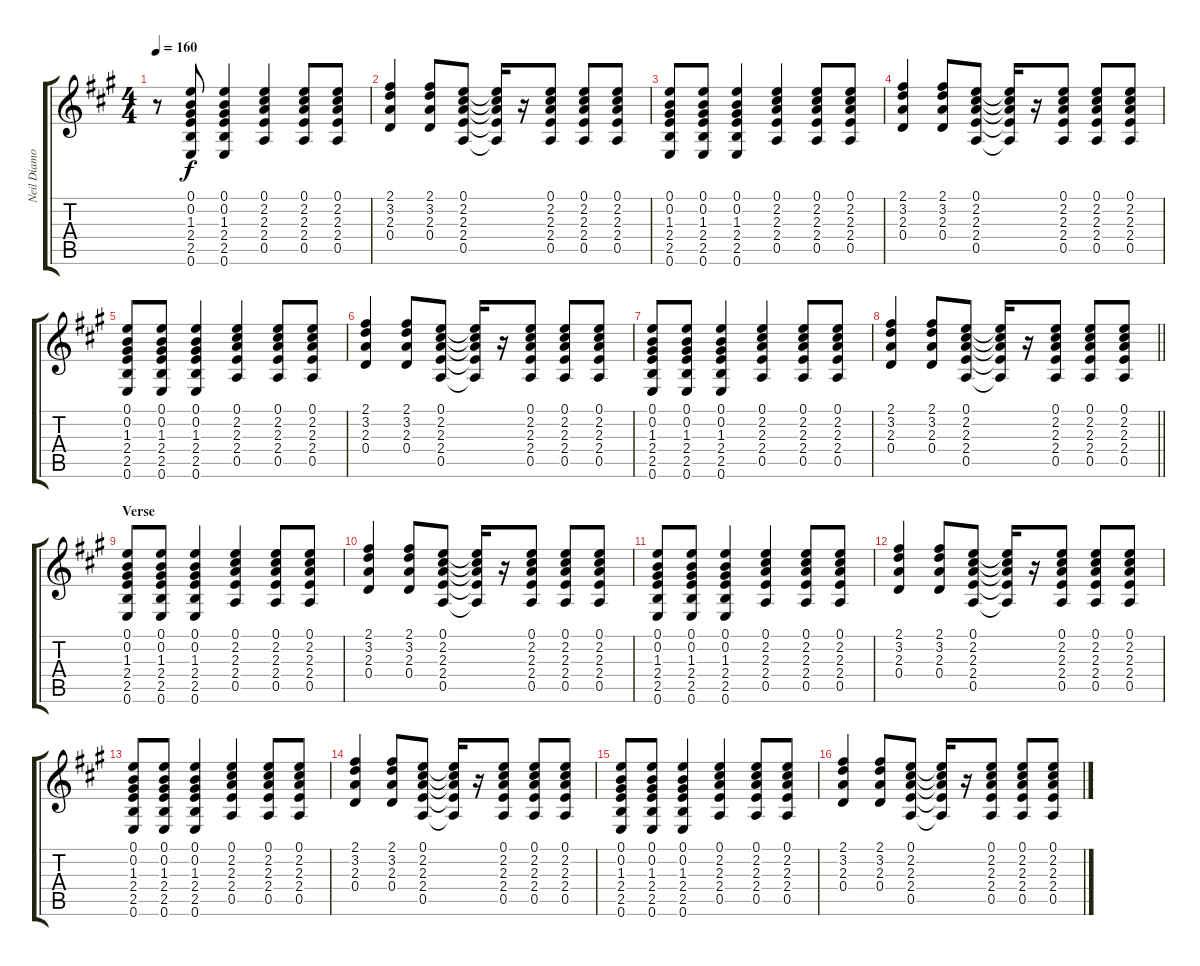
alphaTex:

\track ("Neil Diamond-Acoustic Gtr (Steel)" "Neil Diamo") {instrument acousticguitarsteel}
\staff {score tabs}
\tuning (E4 B3 G3 D3 A2 E2) {hide}
\ts (4 4)
\tempo 160
\clef g2
\ks a
r.8{dy f instrument acousticguitarsteel} (0.1 0.2 1.3 2.4 2.5 0.6).8 (0.1 0.2 1.3 2.4 2.5 0.6).4 (0.1 2.2 2.3 2.4 0.5).4 (0.1 2.2 2.3 2.4 0.5).8 (0.1 2.2 2.3 2.4 0.5).8 |
(2.1 3.2 2.3 0.4).4 (2.1 3.2 2.3 0.4).8 (0.1 2.2 2.3 2.4 0.5).8 (0.1{t} 2.2{t} 2.3{t} 2.4{t} 0.5{t}).16 r.16 (0.1 2.2 2.3 2.4 0.5).8 (0.1 2.2 2.3 2.4 0.5).8 (0.1 2.2 2.3 2.4 0.5).8 |
(0.1 0.2 1.3 2.4 2.5 0.6).8 (0.1 0.2 1.3 2.4 2.5 0.6).8 (0.1 0.2 1.3 2.4 2.5 0.6).4 (0.1 2.2 2.3 2.4 0.5).4 (0.1 2.2 2.3 2.4 0.5).8 (0.1 2.2 2.3 2.4 0.5).8 |
(2.1 3.2 2.3 0.4).4 (2.1 3.2 2.3 0.4).8 (0.1 2.2 2.3 2.4 0.5).8 (0.1{t} 2.2{t} 2.3{t} 2.4{t} 0.5{t}).16 r.16 (0.1 2.2 2.3 2.4 0.5).8 (0.1 2.2 2.3 2.4 0.5).8 (0.1 2.2 2.3 2.4 0.5).8 |
(0.1 0.2 1.3 2.4 2.5 0.6).8 (0.1 0.2 1.3 2.4 2.5 0.6).8 (0.1 0.2 1.3 2.4 2.5 0.6).4 (0.1 2.2 2.3 2.4 0.5).4 (0.1 2.2 2.3 2.4 0.5).8 (0.1 2.2 2.3 2.4 0.5).8 |
(2.1 3.2 2.3 0.4).4 (2.1 3.2 2.3 0.4).8 (0.1 2.2 2.3 2.4 0.5).8 (0.1{t} 2.2{t} 2.3{t} 2.4{t} 0.5{t}).16 r.16 (0.1 2.2 2.3 2.4 0.5).8 (0.1 2.2 2.3 2.4 0.5).8 (0.1 2.2 2.3 2.4 0.5).8 |
(0.1 0.2 1.3 2.4 2.5 0.6).8 (0.1 0.2 1.3 2.4 2.5 0.6).8 (0.1 0.2 1.3 2.4 2.5 0.6).4 (0.1 2.2 2.3 2.4 0.5).4 (0.1 2.2 2.3 2.4 0.5).8 (0.1 2.2 2.3 2.4 0.5).8 |
\barLineRight lightlight
(2.1 3.2 2.3 0.4).4 (2.1 3.2 2.3 0.4).8 (0.1 2.2 2.3 2.4 0.5).8 (0.1{t} 2.2{t} 2.3{t} 2.4{t} 0.5{t}).16 r.16 (0.1 2.2 2.3 2.4 0.5).8 (0.1 2.2 2.3 2.4 0.5).8 (0.1 2.2 2.3 2.4 0.5).8 |
\section ("" "Verse")
(0.1 0.2 1.3 2.4 2.5 0.6).8 (0.1 0.2 1.3 2.4 2.5 0.6).8 (0.1 0.2 1.3 2.4 2.5 0.6).4 (0.1 2.2 2.3 2.4 0.5).4 (0.1 2.2 2.3 2.4 0.5).8 (0.1 2.2 2.3 2.4 0.5).8 |
(2.1 3.2 2.3 0.4).4 (2.1 3.2 2.3 0.4).8 (0.1 2.2 2.3 2.4 0.5).8 (0.1{t} 2.2{t} 2.3{t} 2.4{t} 0.5{t}).16 r.16 (0.1 2.2 2.3 2.4 0.5).8 (0.1 2.2 2.3 2.4 0.5).8 (0.1 2.2 2.3 2.4 0.5).8 |
(0.1 0.2 1.3 2.4 2.5 0.6).8 (0.1 0.2 1.3 2.4 2.5 0.6).8 (0.1 0.2 1.3 2.4 2.5 0.6).4 (0.1 2.2 2.3 2.4 0.5).4 (0.1 2.2 2.3 2.4 0.5).8 (0.1 2.2 2.3 2.4 0.5).8 |
(2.1 3.2 2.3 0.4).4 (2.1 3.2 2.3 0.4).8 (0.1 2.2 2.3 2.4 0.5).8 (0.1{t} 2.2{t} 2.3{t} 2.4{t} 0.5{t}).16 r.16 (0.1 2.2 2.3 2.4 0.5).8 (0.1 2.2 2.3 2.4 0.5).8 (0.1 2.2 2.3 2.4 0.5).8 |
(0.1 0.2 1.3 2.4 2.5 0.6).8 (0.1 0.2 1.3 2.4 2.5 0.6).8 (0.1 0.2 1.3 2.4 2.5 0.6).4 (0.1 2.2 2.3 2.4 0.5).4 (0.1 2.2 2.3 2.4 0.5).8 (0.1 2.2 2.3 2.4 0.5).8 |
(2.1 3.2 2.3 0.4).4 (2.1 3.2 2.3 0.4).8 (0.1 2.2 2.3 2.4 0.5).8 (0.1{t} 2.2{t} 2.3{t} 2.4{t} 0.5{t}).16 r.16 (0.1 2.2 2.3 2.4 0.5).8 (0.1 2.2 2.3 2.4 0.5).8 (0.1 2.2 2.3 2.4 0.5).8 |
(0.1 0.2 1.3 2.4 2.5 0.6).8 (0.1 0.2 1.3 2.4 2.5 0.6).8 (0.1 0.2 1.3 2.4 2.5 0.6).4 (0.1 2.2 2.3 2.4 0.5).4 (0.1 2.2 2.3 2.4 0.5).8 (0.1 2.2 2.3 2.4 0.5).8 |
(2.1 3.2 2.3 0.4).4 (2.1 3.2 2.3 0.4).8 (0.1 2.2 2.3 2.4 0.5).8 (0.1{t} 2.2{t} 2.3{t} 2.4{t} 0.5{t}).16 r.16 (0.1 2.2 2.3 2.4 0.5).8 (0.1 2.2 2.3 2.4 0.5).8 (0.1 2.2 2.3 2.4 0.5).8
